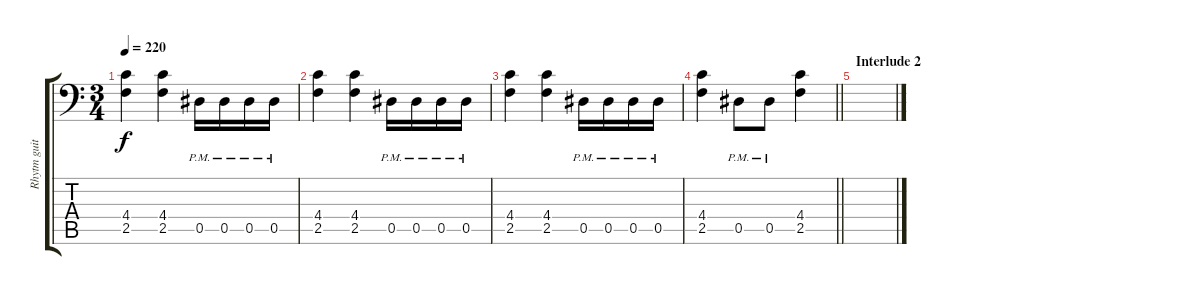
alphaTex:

\track ("Rhytm guitar" "Rhytm guit") {instrument distortionguitar}
\staff {score tabs}
\tuning (Bb3 F3 Db3 Ab2 Eb2 Bb1) {hide}
\ts (3 4)
\tempo 220
\clef f4
\ks c
(4.4 2.5).4{dy f} (4.4 2.5).4 0.5{pm}.16 0.5{pm}.16 0.5{pm}.16 0.5{pm}.16 |
(4.4 2.5).4 (4.4 2.5).4 0.5{pm}.16 0.5{pm}.16 0.5{pm}.16 0.5{pm}.16 |
(4.4 2.5).4 (4.4 2.5).4 0.5{pm}.16 0.5{pm}.16 0.5{pm}.16 0.5{pm}.16 |
\barLineRight lightlight
(4.4 2.5).4 0.5{pm}.8 0.5{pm}.8 (4.4 2.5).4 |
\section ("" "Interlude 2")
